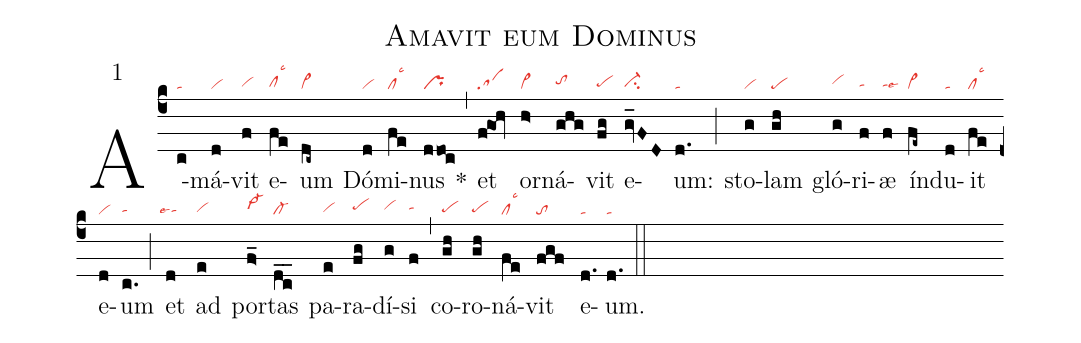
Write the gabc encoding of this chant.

name: Amavit eum Dominus;
mode: 1;
nabc-lines: 1;
%%
(c4)
A(c|ta)má(d|vi)vit(f|vihg) e(fe|clhglsc3)um(dc~|vi>) Dó(d|vi)mi(fe|cllsc3)nus(ddo!c|pr) *(,)
et(fgOh|sa) or(h>|vi>)ná(ghg|tohh)vit(fg|pehg) e(gv_FD|ci-hg)um:(d.|ta) (;)
sto(g|vi)lam(gh|pe) gló(g|vihh)ri(f|tahg)æ(f|tahglse6) índ(fe~|vi>)u(d|ta)it(fe|cllsc3) e(d|vi)um(c.|tahg) (;)
et(d|``tahglse4) ad(e|vihg) por(f>_|vi->hh)tas(dc__|cl-) pa(e|vihg)ra(fg|pehh)dí(g|vihh)si(f|tahh) (,)
co(gh|pehg)ro(gh|pehg)ná(fe|cllsc3)vit(fgf|to) e(d.|ta)um.(d.|ta) (::)
